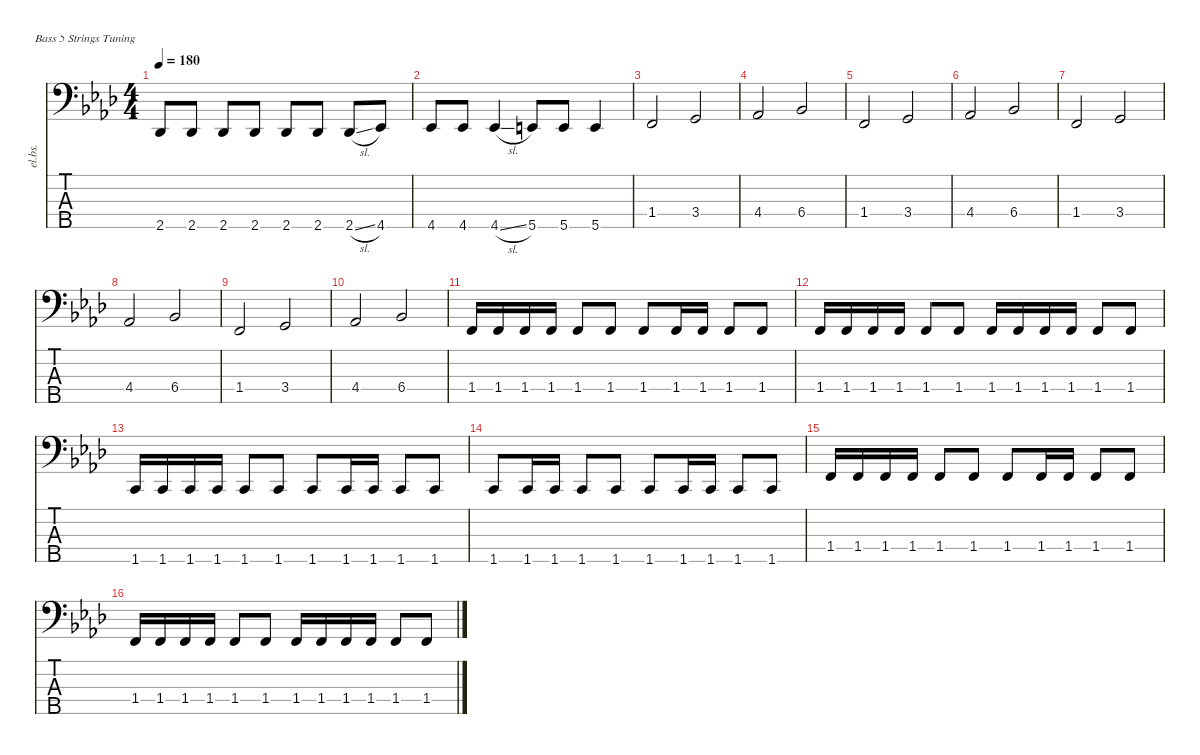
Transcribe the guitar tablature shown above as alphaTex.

\defaultSystemsLayout 4
\hideDynamics
\bracketExtendMode nobrackets
\track ("Bass" "el.bs.") {instrument electricbasspick}
\staff {score tabs}
\tuning (G2 D2 A1 E1 B0)
\ts (4 4)
\tempo 180
\clef f4
\ks fminor
2.5{acc b}.8{dy f} 2.5{acc b}.8 2.5{acc b}.8 2.5{acc b}.8 2.5{acc b}.8 2.5{acc b}.8 2.5{sl acc b}.8 4.5{acc b}.8 |
4.5{acc b}.8 4.5{acc b}.8 4.5{sl acc b}.4 5.5{acc forcenatural}.8 5.5{acc forcenatural}.8 5.5{acc forcenatural}.4 |
1.4{acc forcenatural}.2 3.4{acc forcenatural}.2 |
4.4{acc b}.2 6.4{acc b}.2 |
1.4{acc forcenatural}.2 3.4{acc forcenatural}.2 |
4.4{acc b}.2 6.4{acc b}.2 |
1.4{acc forcenatural}.2 3.4{acc forcenatural}.2 |
4.4{acc b}.2 6.4{acc b}.2 |
1.4{acc forcenatural}.2 3.4{acc forcenatural}.2 |
4.4{acc b}.2 6.4{acc b}.2 |
1.4{acc forcenatural}.16 1.4{acc forcenatural}.16 1.4{acc forcenatural}.16 1.4{acc forcenatural}.16 1.4{acc forcenatural}.8 1.4{acc forcenatural}.8 1.4{acc forcenatural}.8 1.4{acc forcenatural}.16 1.4{acc forcenatural}.16 1.4{acc forcenatural}.8 1.4{acc forcenatural}.8 |
1.4{acc forcenatural}.16 1.4{acc forcenatural}.16 1.4{acc forcenatural}.16 1.4{acc forcenatural}.16 1.4{acc forcenatural}.8 1.4{acc forcenatural}.8 1.4{acc forcenatural}.16 1.4{acc forcenatural}.16 1.4{acc forcenatural}.16 1.4{acc forcenatural}.16 1.4{acc forcenatural}.8 1.4{acc forcenatural}.8 |
1.5{acc forcenatural}.16 1.5{acc forcenatural}.16 1.5{acc forcenatural}.16 1.5{acc forcenatural}.16 1.5{acc forcenatural}.8 1.5{acc forcenatural}.8 1.5{acc forcenatural}.8 1.5{acc forcenatural}.16 1.5{acc forcenatural}.16 1.5{acc forcenatural}.8 1.5{acc forcenatural}.8 |
1.5{acc forcenatural}.8 1.5{acc forcenatural}.16 1.5{acc forcenatural}.16 1.5{acc forcenatural}.8 1.5{acc forcenatural}.8 1.5{acc forcenatural}.8 1.5{acc forcenatural}.16 1.5{acc forcenatural}.16 1.5{acc forcenatural}.8 1.5{acc forcenatural}.8 |
1.4{acc forcenatural}.16 1.4{acc forcenatural}.16 1.4{acc forcenatural}.16 1.4{acc forcenatural}.16 1.4{acc forcenatural}.8 1.4{acc forcenatural}.8 1.4{acc forcenatural}.8 1.4{acc forcenatural}.16 1.4{acc forcenatural}.16 1.4{acc forcenatural}.8 1.4{acc forcenatural}.8 |
1.4{acc forcenatural}.16 1.4{acc forcenatural}.16 1.4{acc forcenatural}.16 1.4{acc forcenatural}.16 1.4{acc forcenatural}.8 1.4{acc forcenatural}.8 1.4{acc forcenatural}.16 1.4{acc forcenatural}.16 1.4{acc forcenatural}.16 1.4{acc forcenatural}.16 1.4{acc forcenatural}.8 1.4{acc forcenatural}.8
